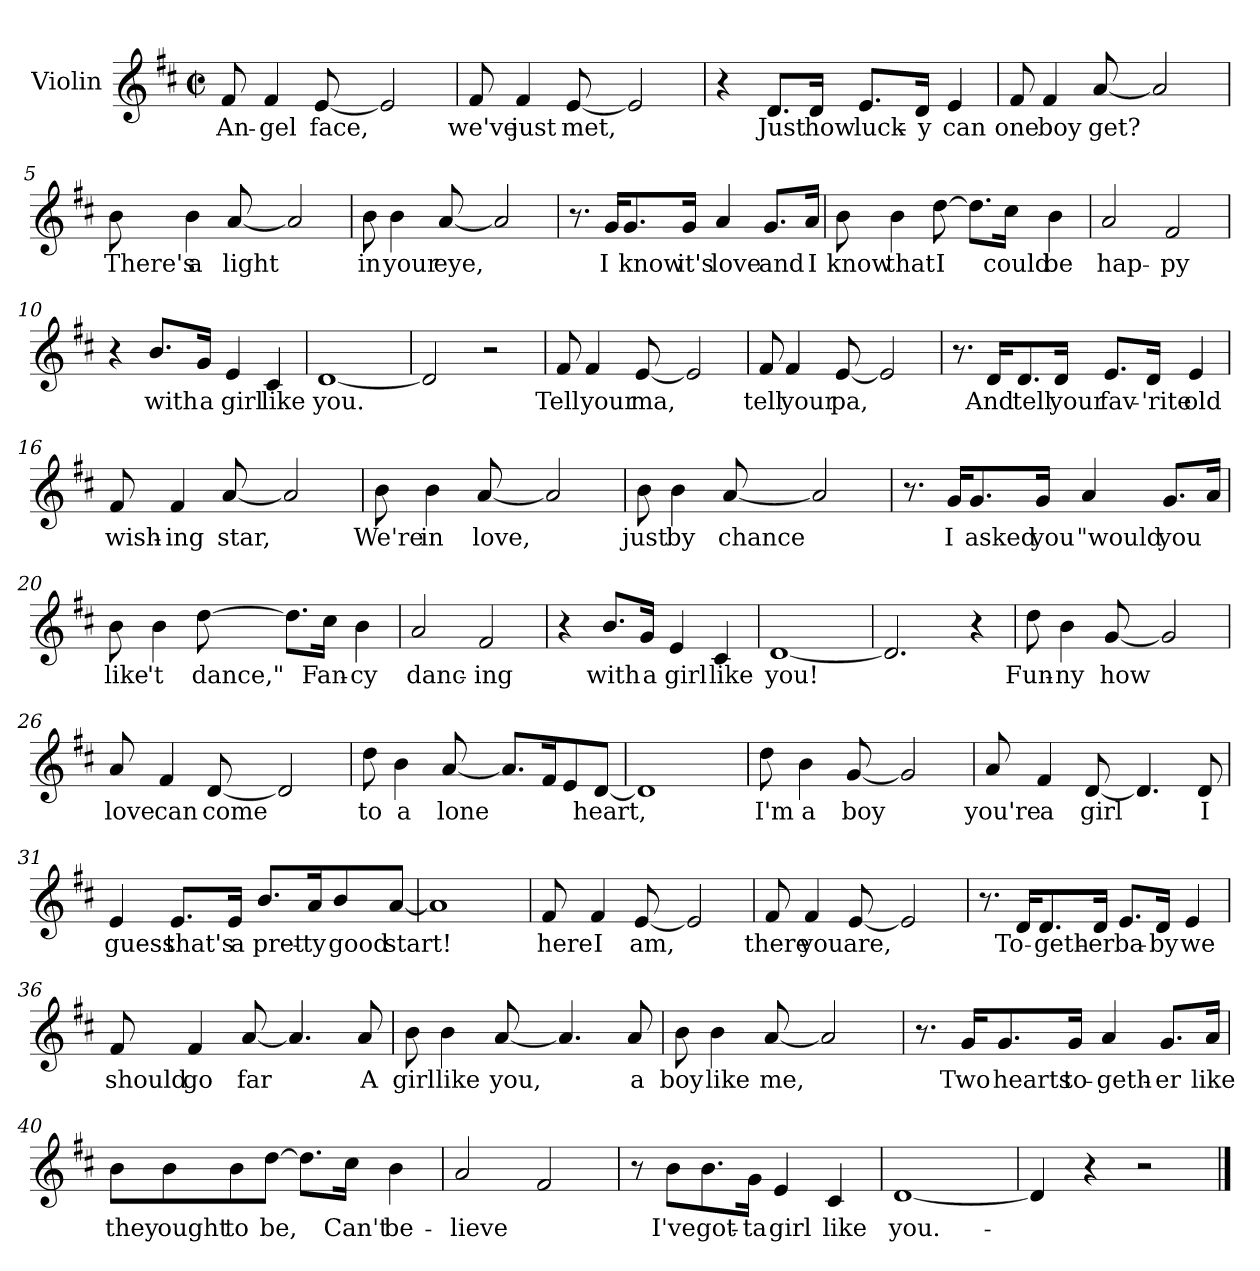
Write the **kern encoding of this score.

**kern	**text
*part1	*part1
*staff1	*staff1
*I"Violin	*
*I'Vln	*
*clefG2	*
*k[f#c#]	*
*D:	*
*M2/2	*
*met(c|)	*
=1	=1
8f#/	An-
4f#/	-gel
[8e/	face,
2e/]	.
=2	=2
8f#/	we've
4f#/	just
[8e/	met,
2e/]	.
=3	=3
4r	.
8.d/L	Just
16d/Jk	how
8.e/L	luck-
16d/Jk	-y
4e/	can
=4	=4
8f#/	one
4f#/	boy
[8a/	get?
2a/]	.
=5	=5
8b\	There's
4b\	a
[8a/	light
2a/]	.
!!LO:LB:g=z
=6	=6
8b\	in
4b\	your
[8a/	eye,
2a/]	.
=7	=7
8.r	.
16g/KL	I
8.g/	know
16g/Jk	it's
4a/	love
8.g/L	and
16a/Jk	I
=8	=8
8b\	know
4b\	that
[8dd\	I
8.dd\L]	.
16cc#\Jk	could
4b\	be
=9	=9
2a/	hap-
2f#/	-py
=10	=10
4r	.
8.b/L	with
16g/Jk	a
4e/	girl
4c#/	like
!!LO:LB:g=z
=11	=11
[1d	you.
=12	=12
2d/]	.
2r	.
=13	=13
8f#/	Tell
4f#/	your
[8e/	ma,
2e/]	.
=14	=14
8f#/	tell
4f#/	your
[8e/	pa,
2e/]	.
=15	=15
8.r	.
16d/KL	And
8.d/	tell
16d/Jk	your
8.e/L	fav-
16d/Jk	-'rite
4e/	old
!!LO:LB:g=z
=16	=16
8f#/	wish-
4f#/	-ing
[8a/	star,
2a/]	.
=17	=17
8b\	We're
4b\	in
[8a/	love,
2a/]	.
=18	=18
8b\	just
4b\	by
[8a/	chance
2a/]	.
=19	=19
8.r	.
16g/KL	I
8.g/	asked
16g/Jk	you
4a/	"would
8.g/L	you
16a/Jk	.
!!LO:LB:g=z
=20	=20
8b\	like
4b\	't
[8dd\	dance,"
8.dd\L]	.
16cc#\Jk	Fan-
4b\	-cy
=21	=21
2a/	danc-
2f#/	-ing
=22	=22
4r	.
8.b/L	with
16g/Jk	a
4e/	girl
4c#/	like
=23	=23
[1d	you!
=24	=24
2.d/]	.
4r	.
=25	=25
8dd\	Fun-
4b\	-ny
[8g/	how
2g/]	.
=26	=26
8a/	love
4f#/	can
[8d/	come
2d/]	.
!!LO:LB:g=z
=27	=27
8dd\	to
4b\	a
[8a/	lone
8.a/L]	.
16f#/K	.
8e/	.
[8d/J	heart,
=28	=28
1d]	.
=29	=29
8dd\	I'm
4b\	a
[8g/	boy
2g/]	.
=30	=30
8a/	you're
4f#/	a
[8d/	girl
4.d/]	.
8d/	I
=31	=31
4e/	guess
8.e/L	that's
16e/Jk	a
8.b/L	pret-
16a/K	-ty
8b/	good
[8a/J	start!
=32	=32
1a]	.
!!LO:LB:g=z
=33	=33
8f#/	here
4f#/	I
[8e/	am,
2e/]	.
=34	=34
8f#/	there
4f#/	you
[8e/	are,
2e/]	.
=35	=35
8.r	.
16d/KL	To-
8.d/	-geth-
16d/Jk	-er
8.e/L	ba-
16d/Jk	-by
4e/	we
=36	=36
8f#/	should
4f#/	go
[8a/	far
4.a/]	.
8a/	A
=37	=37
8b\	girl
4b\	like
[8a/	you,
4.a/]	.
8a/	a
!!LO:LB:g=z
=38	=38
8b\	boy
4b\	like
[8a/	me,
2a/]	.
=39	=39
8.r	.
16g/KL	Two
8.g/	hearts
16g/Jk	to-
4a/	-geth-
8.g/L	-er
16a/Jk	like
=40	=40
8b\L	they
8b\	ought
8b\	to
[8dd\J	be,
8.dd\L]	.
16cc#\Jk	Can't
4b\	be-
=41	=41
2a/	-lieve
2f#/	.
!!LO:LB:g=z
=42	=42
8r	.
8b\L	I've
8.b\	got-
16g\Jk	-ta
4e/	girl
4c#/	like
=43	=43
[1d	you.-
=44	=44
4d/]	.
4r	.
2r	.
==	==
*-	*-
